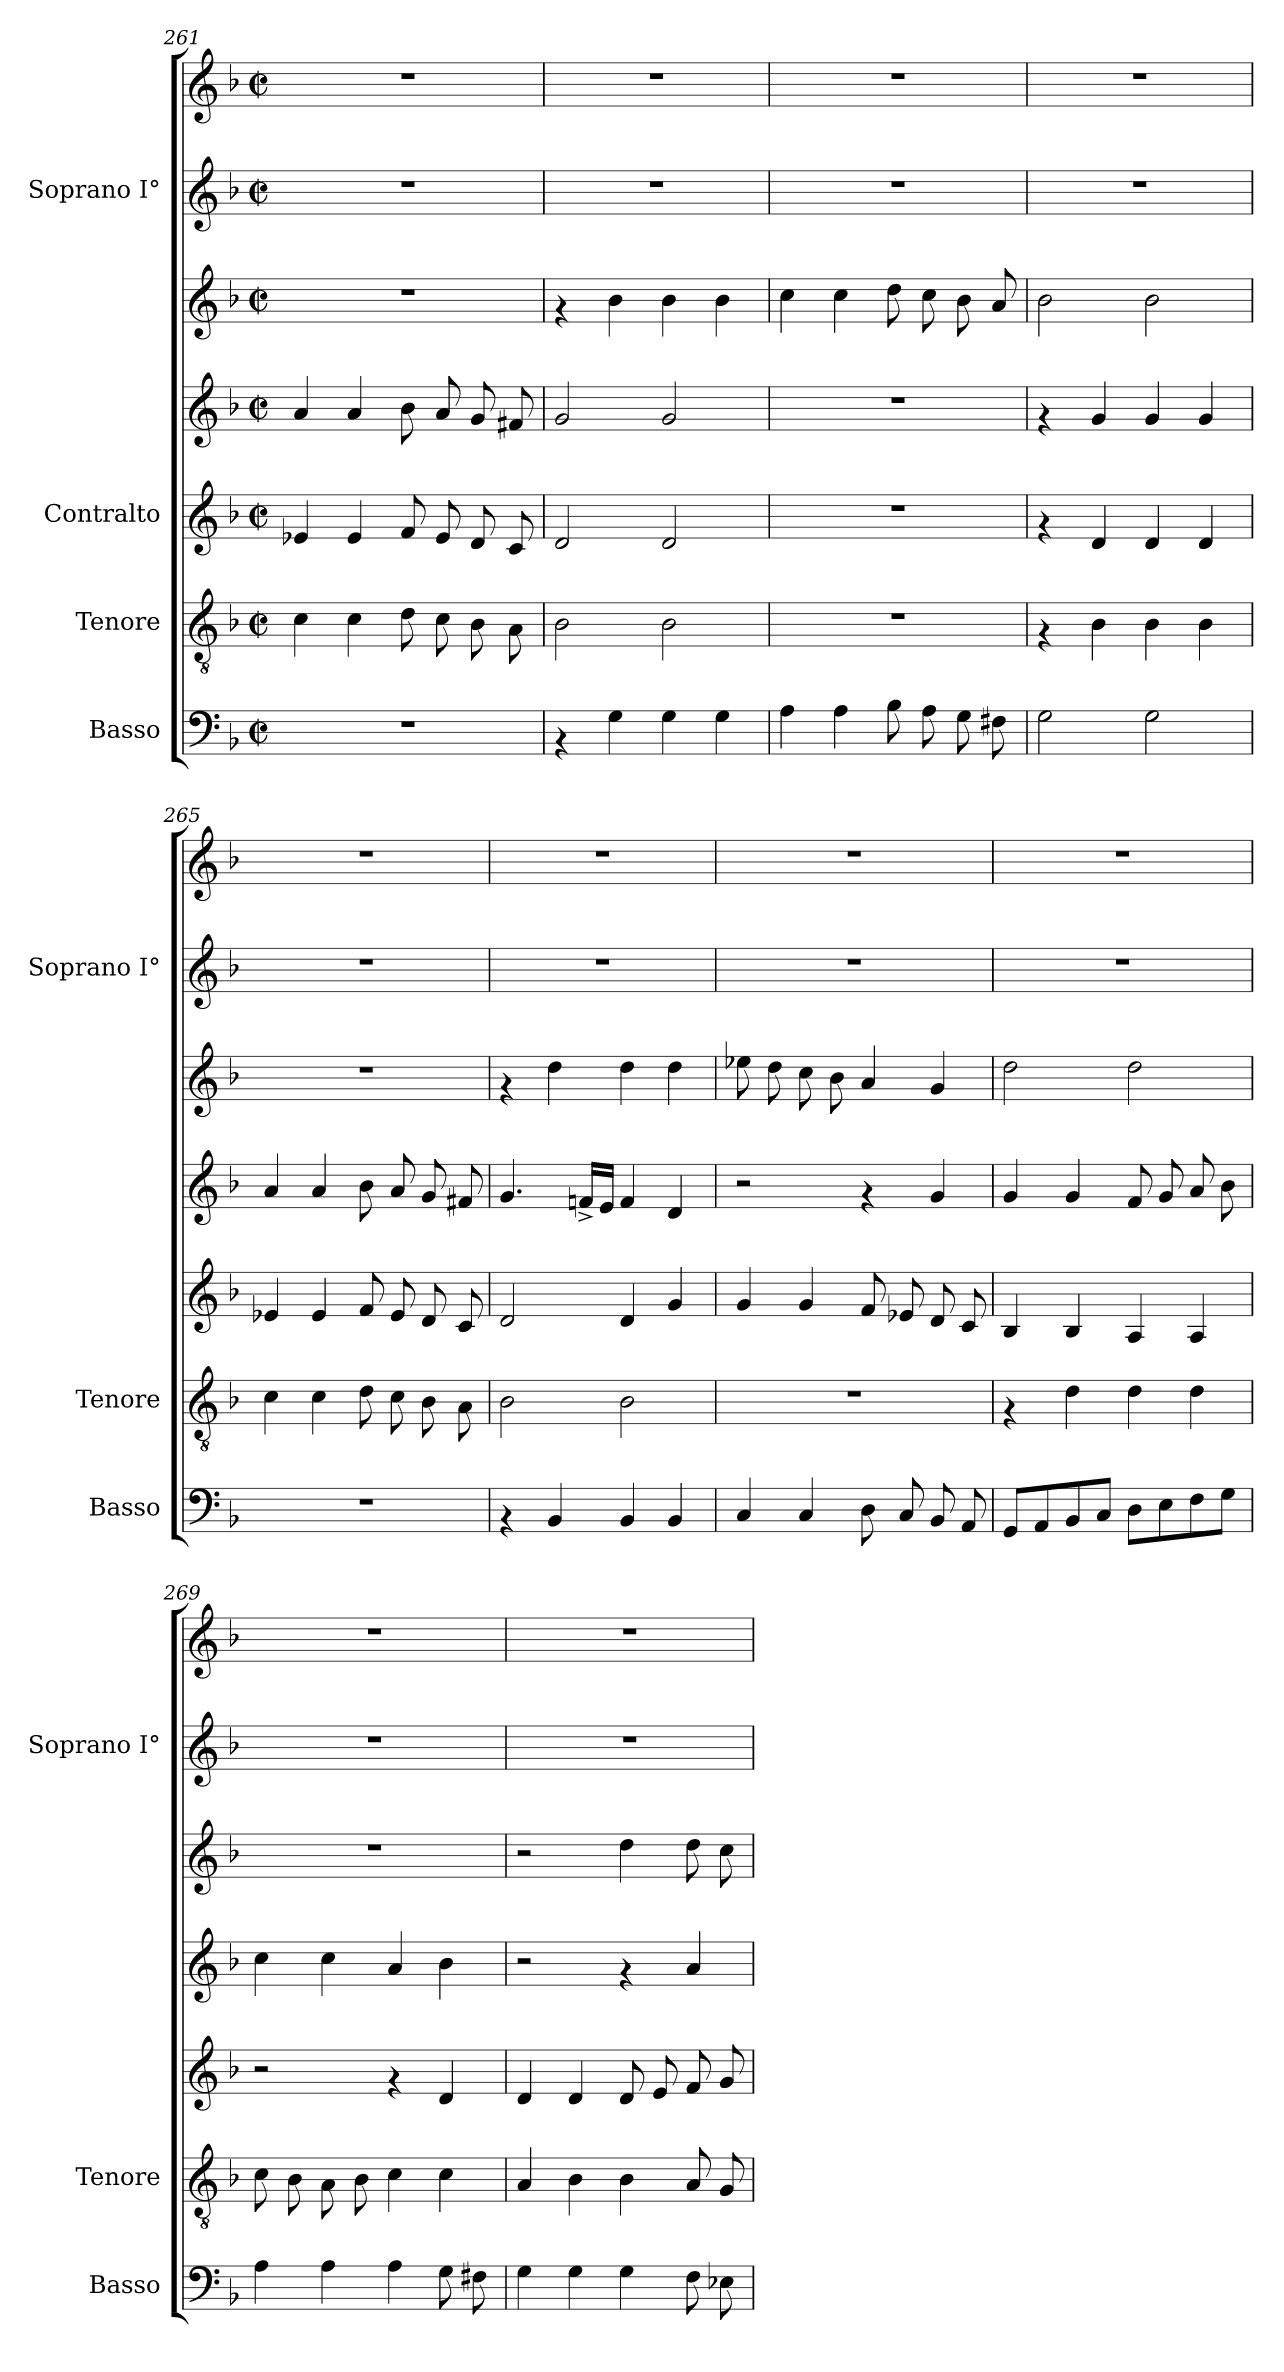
**kern	**kern	**kern	**kern	**kern	**kern	**kern
*part6	*part5	*part4	*part3	*part2	*part1	*part1
*staff7	*staff6	*staff5	*staff4	*staff3	*staff2	*staff1
*I"Basso	*I"Tenore	*I"Contralto	*	*	*I"Soprano I°	*
*I'Basso	*I'Tenore	*	*	*	*I'Soprano I°	*
*clefF4	*clefGv2	*clefG2	*clefG2	*clefG2	*clefG2	*clefG2
*k[b-]	*k[b-]	*k[b-]	*k[b-]	*k[b-]	*k[b-]	*k[b-]
*F:	*F:	*F:	*F:	*F:	*F:	*F:
*M2/2	*M2/2	*M2/2	*M2/2	*M2/2	*M2/2	*M2/2
*met(c|)	*met(c|)	*met(c|)	*met(c|)	*met(c|)	*met(c|)	*met(c|)
=261	=261	=261	=261	=261	=261	=261
1r	4c\	4e-X/	4a/	1r	1r	1r
.	4c\	4e-/	4a/	.	.	.
.	8d\	8f/	8b-\	.	.	.
.	8c\	8e-/	8a/	.	.	.
.	8B-\	8d/	8g/	.	.	.
.	8A\	8c/	8f#X/	.	.	.
=262	=262	=262	=262	=262	=262	=262
4rAA	2B-\	2d/	2g/	4rf	1r	1r
4G\	.	.	.	4b-\	.	.
4G\	2B-\	2d/	2g/	4b-\	.	.
4G\	.	.	.	4b-\	.	.
=263	=263	=263	=263	=263	=263	=263
4A\	1r	1r	1r	4cc\	1r	1r
4A\	.	.	.	4cc\	.	.
8B-\	.	.	.	8dd\	.	.
8A\	.	.	.	8cc\	.	.
8G\	.	.	.	8b-\	.	.
8F#X\	.	.	.	8a/	.	.
!!LO:PB:g=z
=264	=264	=264	=264	=264	=264	=264
2G\	4rF	4rf	4rf	2b-\	1r	1r
.	4B-\	4d/	4g/	.	.	.
2G\	4B-\	4d/	4g/	2b-\	.	.
.	4B-\	4d/	4g/	.	.	.
=265	=265	=265	=265	=265	=265	=265
1r	4c\	4e-X/	4a/	1r	1r	1r
.	4c\	4e-/	4a/	.	.	.
.	8d\	8f/	8b-\	.	.	.
.	8c\	8e-/	8a/	.	.	.
.	8B-\	8d/	8g/	.	.	.
.	8A\	8c/	8f#X/	.	.	.
=266	=266	=266	=266	=266	=266	=266
4rAA	2B-\	2d/	4.g/	4rf	1r	1r
4BB-/	.	.	.	4dd\	.	.
.	.	.	16fn^</LL	.	.	.
.	.	.	16e/JJ	.	.	.
4BB-/	2B-\	4d/	4f/	4dd\	.	.
4BB-/	.	4g/	4d/	4dd\	.	.
=267	=267	=267	=267	=267	=267	=267
4C/	1r	4g/	2r	8ee-X\	1r	1r
.	.	.	.	8dd\	.	.
4C/	.	4g/	.	8cc\	.	.
.	.	.	.	8b-\	.	.
8D\	.	8f/	4rf	4a/	.	.
8C/	.	8e-X/	.	.	.	.
8BB-/	.	8d/	4g/	4g/	.	.
8AA/	.	8c/	.	.	.	.
=268	=268	=268	=268	=268	=268	=268
8GG/L	4rF	4B-/	4g/	2dd\	1r	1r
8AA/	.	.	.	.	.	.
8BB-/	4d\	4B-/	4g/	.	.	.
8C/J	.	.	.	.	.	.
8D\L	4d\	4A/	8f/	2dd\	.	.
8E\	.	.	8g/	.	.	.
8F\	4d\	4A/	8a/	.	.	.
8G\J	.	.	8b-\	.	.	.
!!LO:PB:g=z
=269	=269	=269	=269	=269	=269	=269
4A\	8c\	2r	4cc\	1r	1r	1r
.	8B-\	.	.	.	.	.
4A\	8A\	.	4cc\	.	.	.
.	8B-\	.	.	.	.	.
4A\	4c\	4rf	4a/	.	.	.
8G\	4c\	4d/	4b-\	.	.	.
8F#X\	.	.	.	.	.	.
=270	=270	=270	=270	=270	=270	=270
4G\	4A/	4d/	2r	2r	1r	1r
4G\	4B-\	4d/	.	.	.	.
4G\	4B-\	8d/	4rf	4dd\	.	.
.	.	8e/	.	.	.	.
8F\	8A/	8f/	4a/	8dd\	.	.
8E-X\	8G/	8g/	.	8cc\	.	.
=	=	=	=	=	=	=
*-	*-	*-	*-	*-	*-	*-
